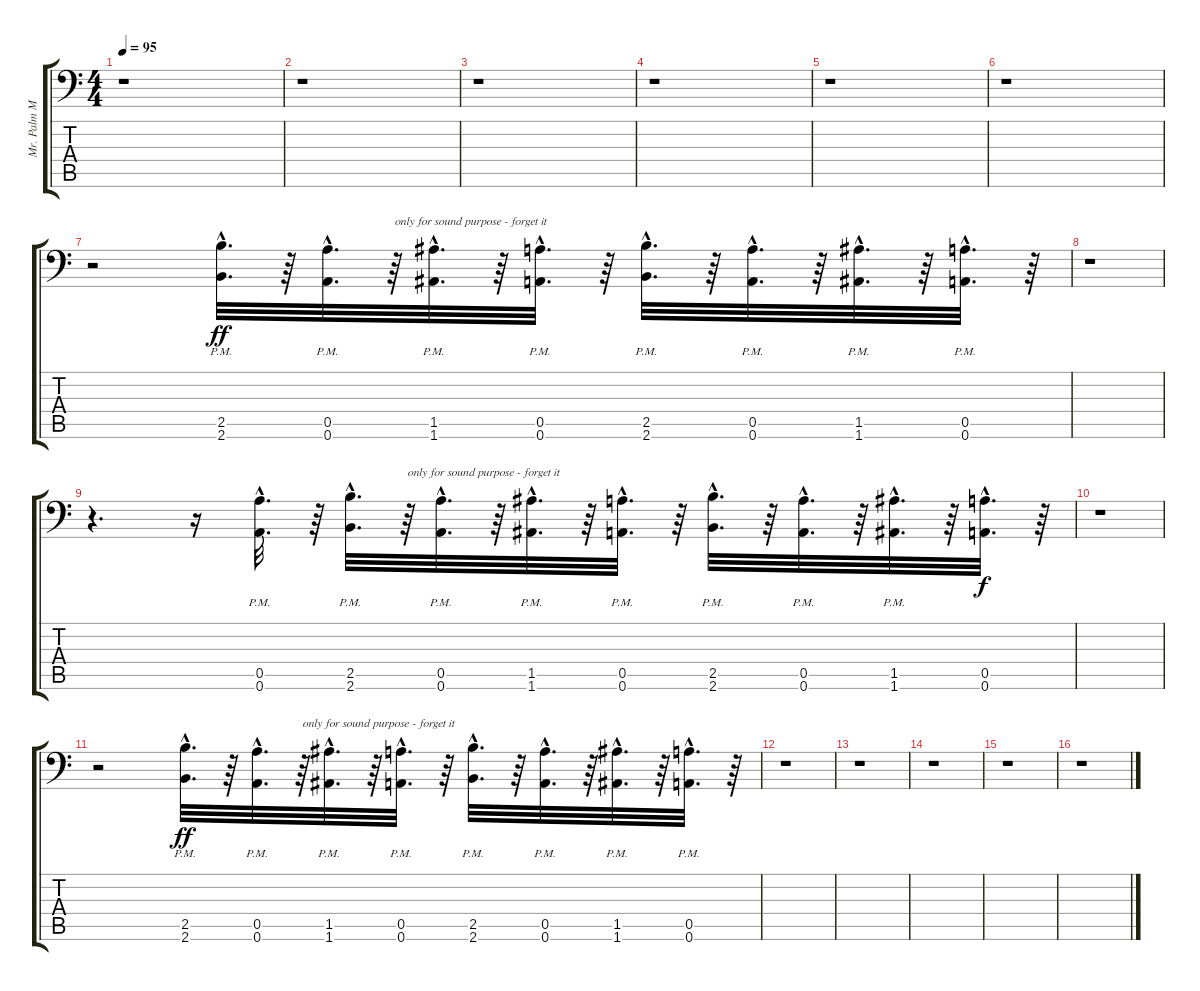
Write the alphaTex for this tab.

\track ("Mr. Palm Mute" "Mr. Palm M") {instrument distortionguitar}
\staff {score tabs}
\tuning (E4 A3 E3 A2 A2 A1) {hide}
\ts (4 4)
\tempo 95
\clef f4
\ks c
r.1{dy ff} |
r.1 |
r.1 |
r.1 |
r.1 |
r.1 |
r.2 (2.5{hac pm} 2.6{hac pm}).32{d} r.64 (0.5{hac pm} 0.6{hac pm}).32{d} r.64{txt "only for sound purpose - forget it"} (1.5{hac pm} 1.6{hac pm}).32{d} r.64 (0.5{hac pm} 0.6{hac pm}).32{d} r.64 (2.5{hac pm} 2.6{hac pm}).32{d} r.64 (0.5{hac pm} 0.6{hac pm}).32{d} r.64 (1.5{hac pm} 1.6{hac pm}).32{d} r.64 (0.5{hac pm} 0.6{hac pm}).32{d} r.64 |
r.1 |
r.4{d} r.16 (0.5{hac pm} 0.6{hac pm}).32{d} r.64 (2.5{hac pm} 2.6{hac pm}).32{d} r.64{txt "only for sound purpose - forget it"} (0.5{hac pm} 0.6{hac pm}).32{d} r.64 (1.5{hac pm} 1.6{hac pm}).32{d} r.64 (0.5{hac pm} 0.6{hac pm}).32{d} r.64 (2.5{hac pm} 2.6{hac pm}).32{d} r.64 (0.5{hac pm} 0.6{hac pm}).32{d} r.64 (1.5{hac pm} 1.6{hac pm}).32{d} r.64 (0.5{hac} 0.6{hac}).32{d dy f} r.64 |
r.1 |
r.2 (2.5{hac pm} 2.6{hac pm}).32{d dy ff} r.64 (0.5{hac pm} 0.6{hac pm}).32{d} r.64{txt "only for sound purpose - forget it"} (1.5{hac pm} 1.6{hac pm}).32{d} r.64 (0.5{hac pm} 0.6{hac pm}).32{d} r.64 (2.5{hac pm} 2.6{hac pm}).32{d} r.64 (0.5{hac pm} 0.6{hac pm}).32{d} r.64 (1.5{hac pm} 1.6{hac pm}).32{d} r.64 (0.5{hac pm} 0.6{hac pm}).32{d} r.64 |
r.1 |
r.1 |
r.1 |
r.1 |
r.1
